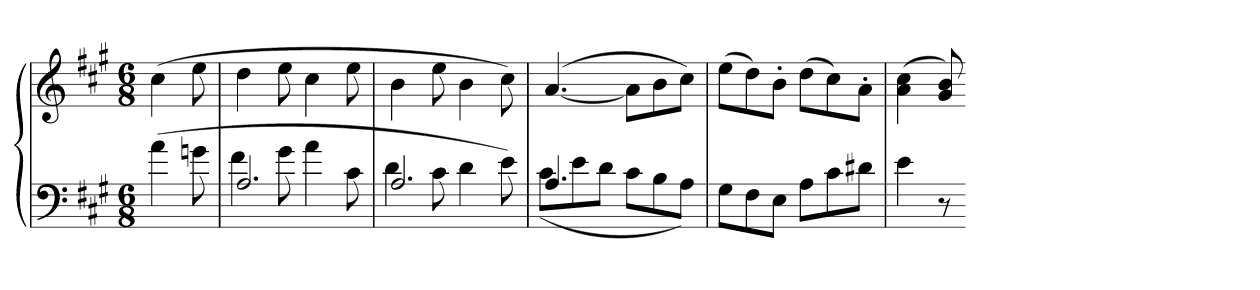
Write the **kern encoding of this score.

**kern	**kern
*part1	*part1
*staff2	*staff1
*clefF4	*clefG2
*k[f#c#g#]	*k[f#c#g#]
*A:	*A:
*M6/8	*M6/8
=	=
(4a	(4cc#
8gn	8ee
=238	=238
*^	*
2.A	4f#	4dd
.	8g#	8ee
.	4a	4cc#
.	8c#	8ee
=239	=239	=239
2.A	4d	4b
.	8c#	8ee
.	4d	4b
.	8e)	8cc#)
=240	=240	=240
4.A	(8c#L	([4.a
.	8e	.
.	8dJ	.
8c#L	4.ryy	8aL]
8B	.	8b
8AJ)	.	8cc#J)
*v	*v	*
=241	=241
8G#L	(8eeL
8F#	8dd)
8EJ	8b'J
8AL	(8ddL
8c#	8cc#)
8d#XJ	8a'J
=242	=242
4e	(4a 4cc#
8r	8g# 8b)
=-	=-
*-	*-
